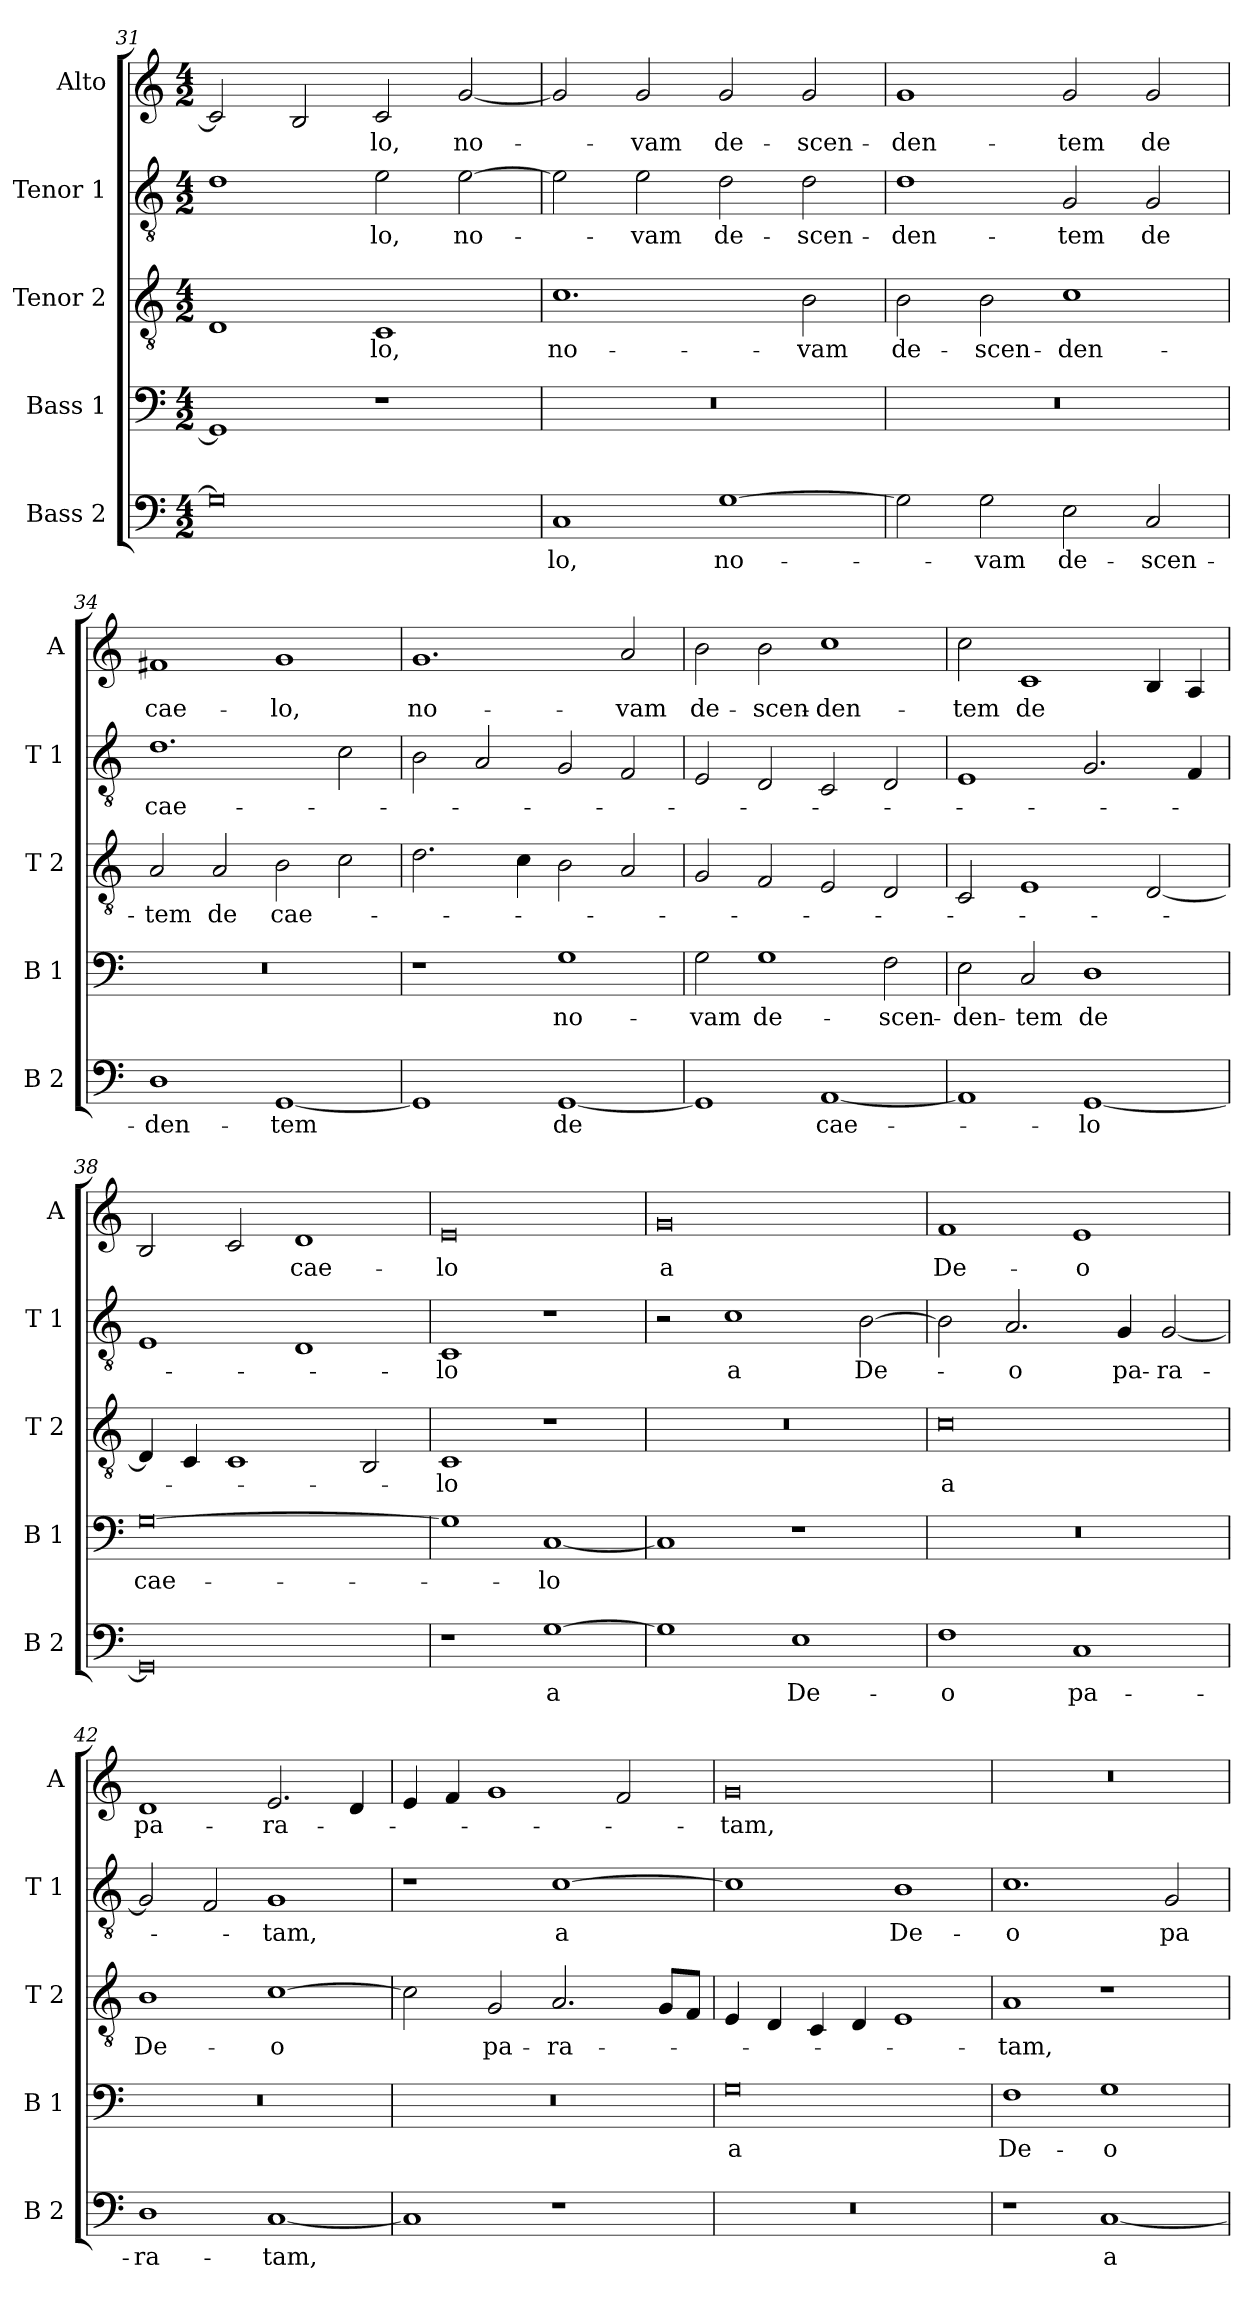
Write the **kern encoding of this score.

**kern	**text	**kern	**text	**kern	**text	**kern	**text	**kern	**text
*part5	*part5	*part4	*part4	*part3	*part3	*part2	*part2	*part1	*part1
*staff5	*staff5	*staff4	*staff4	*staff3	*staff3	*staff2	*staff2	*staff1	*staff1
*I"Bass 2	*	*I"Bass 1	*	*I"Tenor 2	*	*I"Tenor 1	*	*I"Alto	*
*I'B 2	*	*I'B 1	*	*I'T 2	*	*I'T 1	*	*I'A	*
!!LO:PB:g=z
*clefF4	*	*clefF4	*	*clefGv2	*	*clefGv2	*	*clefG2	*
*k[]	*	*k[]	*	*k[]	*	*k[]	*	*k[]	*
*C:	*	*C:	*	*C:	*	*C:	*	*C:	*
*M4/2	*	*M4/2	*	*M4/2	*	*M4/2	*	*M4/2	*
=31	=31	=31	=31	=31	=31	=31	=31	=31	=31
0G]	.	1GG]	.	1D	.	1d	.	2c/]	.
.	.	.	.	.	.	.	.	2B/	.
!	!	!	!	!	!LO:LY:b	!	!LO:LY:b	!	!LO:LY:b
.	.	1r	.	1C	-lo,	2e\	-lo,	2c/	-lo,
!	!	!	!	!	!	!	!LO:LY:b	!	!LO:LY:b
.	.	.	.	.	.	[2e\	no-	[2g/	no-
=32	=32	=32	=32	=32	=32	=32	=32	=32	=32
!	!LO:LY:b	!	!	!	!LO:LY:b	!	!	!	!
1C	-lo,	0r	.	1.c	no-	2e\]	.	2g/]	.
!	!	!	!	!	!	!	!LO:LY:b	!	!LO:LY:b
.	.	.	.	.	.	2e\	-vam	2g/	-vam
!	!LO:LY:b	!	!	!	!	!	!LO:LY:b	!	!LO:LY:b
[1G	no-	.	.	.	.	2d\	de-	2g/	de-
!	!	!	!	!	!LO:LY:b	!	!LO:LY:b	!	!LO:LY:b
.	.	.	.	2B\	-vam	2d\	-scen-	2g/	-scen-
=33	=33	=33	=33	=33	=33	=33	=33	=33	=33
!	!	!	!	!	!LO:LY:b	!	!LO:LY:b	!	!LO:LY:b
2G\]	.	0r	.	2B\	de-	1d	-den-	1g	-den-
!	!LO:LY:b	!	!	!	!LO:LY:b	!	!	!	!
2G\	-vam	.	.	2B\	-scen-	.	.	.	.
!	!LO:LY:b	!	!	!	!LO:LY:b	!	!LO:LY:b	!	!LO:LY:b
2E\	de-	.	.	1c	-den-	2G/	-tem	2g/	-tem
!	!LO:LY:b	!	!	!	!	!	!LO:LY:b	!	!LO:LY:b
2C/	-scen-	.	.	.	.	2G/	de	2g/	de
=34	=34	=34	=34	=34	=34	=34	=34	=34	=34
!	!LO:LY:b	!	!	!	!LO:LY:b	!	!LO:LY:b	!	!LO:LY:b
1D	-den-	0r	.	2A/	-tem	1.d	cae-	1f#X	cae-
!	!	!	!	!	!LO:LY:b	!	!	!	!
.	.	.	.	2A/	de	.	.	.	.
!	!LO:LY:b	!	!	!	!LO:LY:b	!	!	!	!LO:LY:b
[1GG	-tem	.	.	2B\	cae-	.	.	1g	-lo,
.	.	.	.	2c\	.	2c\	.	.	.
=35	=35	=35	=35	=35	=35	=35	=35	=35	=35
!	!	!	!	!	!	!	!	!	!LO:LY:b
1GG]	.	1r	.	2.d\	.	2B\	.	1.g	no-
.	.	.	.	.	.	2A/	.	.	.
.	.	.	.	4c\	.	.	.	.	.
!	!LO:LY:b	!	!LO:LY:b	!	!	!	!	!	!
[1GG	de	1G	no-	2B\	.	2G/	.	.	.
!	!	!	!	!	!	!	!	!	!LO:LY:b
.	.	.	.	2A/	.	2F/	.	2a/	-vam
!!LO:LB:g=z
=36	=36	=36	=36	=36	=36	=36	=36	=36	=36
!	!	!	!LO:LY:b	!	!	!	!	!	!LO:LY:b
1GG]	.	2G\	-vam	2G/	.	2E/	.	2b\	de-
!	!	!	!LO:LY:b	!	!	!	!	!	!LO:LY:b
.	.	1G	de-	2F/	.	2D/	.	2b\	-scen-
!	!LO:LY:b	!	!	!	!	!	!	!	!LO:LY:b
[1AA	cae-	.	.	2E/	.	2C/	.	1cc	-den-
!	!	!	!LO:LY:b	!	!	!	!	!	!
.	.	2F\	-scen-	2D/	.	2D/	.	.	.
=37	=37	=37	=37	=37	=37	=37	=37	=37	=37
!	!	!	!LO:LY:b	!	!	!	!	!	!LO:LY:b
1AA]	.	2E\	-den-	2C/	.	1E	.	2cc\	-tem
!	!	!	!LO:LY:b	!	!	!	!	!	!LO:LY:b
.	.	2C/	-tem	1E	.	.	.	1c	de
!	!LO:LY:b	!	!LO:LY:b	!	!	!	!	!	!
[1GG	-lo	1D	de	.	.	2.G/	.	.	.
.	.	.	.	[2D/	.	.	.	4B/	.
.	.	.	.	.	.	4F/	.	4A/	.
=38	=38	=38	=38	=38	=38	=38	=38	=38	=38
!	!	!	!LO:LY:b	!	!	!	!	!	!
0GG]	.	[0G	cae-	4D/]	.	1E	.	2B/	.
.	.	.	.	4C/	.	.	.	.	.
.	.	.	.	1C	.	.	.	2c/	.
!	!	!	!	!	!	!	!	!	!LO:LY:b
.	.	.	.	.	.	1D	.	1d	cae-
.	.	.	.	2BB/	.	.	.	.	.
=39	=39	=39	=39	=39	=39	=39	=39	=39	=39
!	!	!	!	!	!LO:LY:b	!	!LO:LY:b	!	!LO:LY:b
1r	.	1G]	.	1C	-lo	1C	-lo	0e	-lo
!	!LO:LY:b	!	!LO:LY:b	!	!	!	!	!	!
[1G	a	[1C	-lo	1r	.	1r	.	.	.
=40	=40	=40	=40	=40	=40	=40	=40	=40	=40
!	!	!	!	!	!	!	!	!	!LO:LY:b
1G]	.	1C]	.	0r	.	2r	.	0g	a
!	!	!	!	!	!	!	!LO:LY:b	!	!
.	.	.	.	.	.	1c	a	.	.
!	!LO:LY:b	!	!	!	!	!	!	!	!
1E	De-	1r	.	.	.	.	.	.	.
!	!	!	!	!	!	!	!LO:LY:b	!	!
.	.	.	.	.	.	[2B\	De-	.	.
!!LO:PB:g=z
=41	=41	=41	=41	=41	=41	=41	=41	=41	=41
!	!LO:LY:b	!	!	!	!LO:LY:b	!	!	!	!LO:LY:b
1F	-o	0r	.	0c	a	2B\]	.	1f	De-
!	!	!	!	!	!	!	!LO:LY:b	!	!
.	.	.	.	.	.	2.A/	-o	.	.
!	!LO:LY:b	!	!	!	!	!	!	!	!LO:LY:b
1C	pa-	.	.	.	.	.	.	1e	-o
!	!	!	!	!	!	!	!LO:LY:b	!	!
.	.	.	.	.	.	4G/	pa-	.	.
!	!	!	!	!	!	!	!LO:LY:b	!	!
.	.	.	.	.	.	[2G/	-ra-	.	.
=42	=42	=42	=42	=42	=42	=42	=42	=42	=42
!	!LO:LY:b	!	!	!	!LO:LY:b	!	!	!	!LO:LY:b
1D	-ra-	0r	.	1B	De-	2G/]	.	1d	pa-
.	.	.	.	.	.	2F/	.	.	.
!	!LO:LY:b	!	!	!	!LO:LY:b	!	!LO:LY:b	!	!LO:LY:b
[1C	-tam,	.	.	[1c	-o	1G	-tam,	2.e/	-ra-
.	.	.	.	.	.	.	.	4d/	.
=43	=43	=43	=43	=43	=43	=43	=43	=43	=43
1C]	.	0r	.	2c\]	.	1r	.	4e/	.
.	.	.	.	.	.	.	.	4f/	.
!	!	!	!	!	!LO:LY:b	!	!	!	!
.	.	.	.	2G/	pa-	.	.	1g	.
!	!	!	!	!	!LO:LY:b	!	!LO:LY:b	!	!
1r	.	.	.	2.A/	-ra-	[1c	a	.	.
.	.	.	.	.	.	.	.	2f/	.
.	.	.	.	8G/L	.	.	.	.	.
.	.	.	.	8F/J	.	.	.	.	.
=44	=44	=44	=44	=44	=44	=44	=44	=44	=44
!	!	!	!LO:LY:b	!	!	!	!	!	!LO:LY:b
0r	.	0G	a	4E/	.	1c]	.	0g	-tam,
.	.	.	.	4D/	.	.	.	.	.
.	.	.	.	4C/	.	.	.	.	.
.	.	.	.	4D/	.	.	.	.	.
!	!	!	!	!	!	!	!LO:LY:b	!	!
.	.	.	.	1E	.	1B	De-	.	.
=45	=45	=45	=45	=45	=45	=45	=45	=45	=45
!	!	!	!LO:LY:b	!	!LO:LY:b	!	!LO:LY:b	!	!
1r	.	1F	De-	1A	-tam,	1.c	-o	0r	.
!	!LO:LY:b	!	!LO:LY:b	!	!	!	!	!	!
[1C	a	1G	-o	1r	.	.	.	.	.
!	!	!	!	!	!	!	!LO:LY:b	!	!
.	.	.	.	.	.	2G/	pa-	.	.
=	=	=	=	=	=	=	=	=	=
*-	*-	*-	*-	*-	*-	*-	*-	*-	*-
